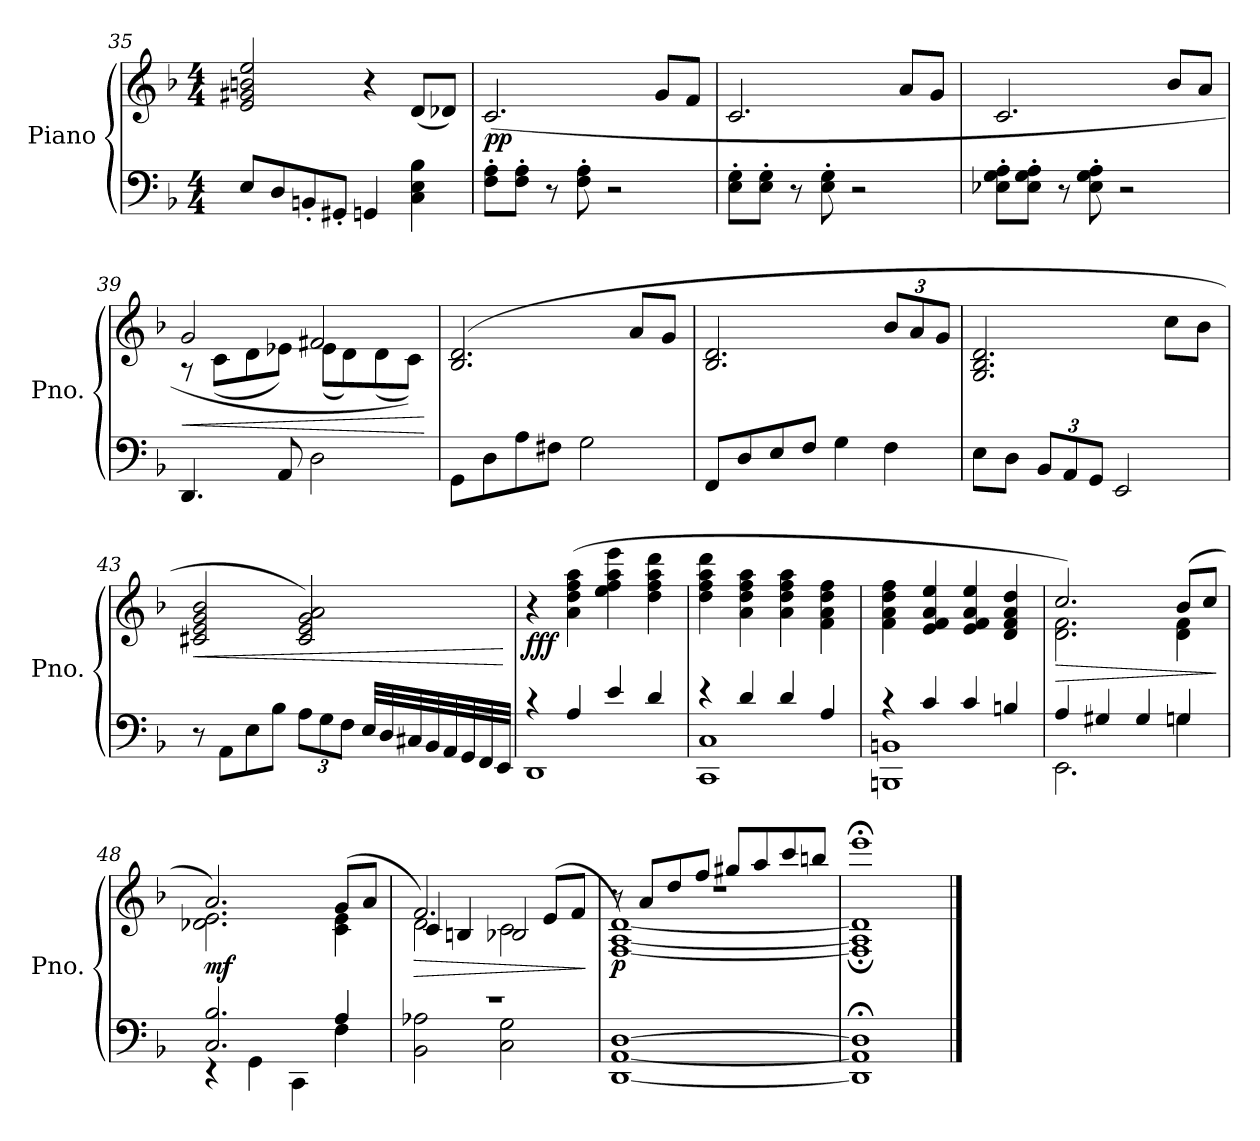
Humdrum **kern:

**kern	**kern	**dynam
*part1	*part1	*part1
*staff2	*staff1	*staff1/2
*I"Piano	*	*
*I'Pno.	*	*
*clefF4	*clefG2	*
*k[b-]	*k[b-]	*
*M4/4	*M4/4	*
=35	=35	=35
8E/L	2e/ 2g#X/ 2bn/ 2ee/	.
8D/	.	.
8BBn'/	.	.
8GG#X'/J	.	.
4GGn/	4r	.
4C\ 4E\ 4B-\	(8d/L	.
.	8d-X/J)	.
=36	=36	=36
!	!	!LO:DY:b
8F\' 8A\'L	(2.c/	pp
8F\' 8A\'J	.	.
8r	.	.
8F\' 8A\'	.	.
2r	.	.
.	8g/L	.
.	8f/J	.
=37	=37	=37
8E\' 8G\'L	2.c/	.
8E\' 8G\'J	.	.
8r	.	.
8E\' 8G\'	.	.
2r	.	.
.	8a/L	.
.	8g/J	.
!!LO:LB:g=z
=38	=38	=38
8E-X\' 8G\' 8A\'L	2.c/	.
8E-\' 8G\' 8A\'J	.	.
8r	.	.
8E-\' 8G\' 8A\'	.	.
2r	.	.
.	8b-/L	.
.	8a/J	.
=39	=39	=39
!	!	!LO:HP:b
*	*^	*
4.DD/	2g/	8r	<
.	.	(8c\L	.
.	.	8d\	.
8AA/	.	8e-X\J)	.
2D\	2f#X/	(8e-\L	.
.	.	8d\)	.
.	.	(8d\	.
.	.	8c\J))	.
*	*v	*v	*
.	.	[
=40	=40	=40
8GG\L	(2.B-/ 2.d/	.
8D\	.	.
8A\	.	.
8F#X\J	.	.
2G\	.	.
.	8a/L	.
.	8g/J	.
!!LO:LB:g=z
=41	=41	=41
8FF/L	2.B-/ 2.d/	.
8D/	.	.
8E/	.	.
8F/J	.	.
4G\	.	.
*	*Xbrackettup	*
4F\	12b-/L	.
.	12a/	.
.	12g/J	.
=42	=42	=42
8E\L	2.G/ 2.B-/ 2.d/	.
8D\J	.	.
*Xbrackettup	*	*
12BB-/L	.	.
12AA/	.	.
12GG/J	.	.
2EE/	.	.
.	8cc\L	.
.	8b-\J	.
=43	=43	=43
!	!	!LO:HP:b
8r	2c#X/ 2e/ 2g/ 2b-/	<
8AA\L	.	.
8E\	.	.
8B-\J	.	.
12A\L	2c#/ 2e/ 2g/ 2a/)	.
12G\	.	.
12F\J	.	.
32E/LLL	.	.
32D/	.	.
32C#X/	.	.
32BB-/	.	.
32AA/	.	.
32GG/	.	.
32FF/	.	.
32EE/JJJ	.	.
.	.	[
=44	=44	=44
*^	*	*
!	!	!	!LO:DY:b
4r	1DD	4r	fff
4A/	.	(4a\ 4dd\ 4ff\ 4aa\	.
4e/	.	4ee\ 4ff\ 4aa\ 4eee\	.
4d/	.	4dd\ 4ff\ 4aa\ 4ddd\	.
!!LO:PB:g=z
=45	=45	=45	=45
4r	1CC 1C	4dd\ 4ff\ 4aa\ 4ddd\	.
4d/	.	4a\ 4dd\ 4ff\ 4aa\	.
4d/	.	4a\ 4dd\ 4ff\ 4aa\	.
4A/	.	4f\ 4a\ 4dd\ 4ff\	.
=46	=46	=46	=46
4r	1BBBn 1BBn	4f\ 4a\ 4dd\ 4ff\	.
4c/	.	4e/ 4f/ 4a/ 4ee/	.
4c/	.	4e/ 4f/ 4a/ 4ee/	.
4Bn/	.	4d/ 4f/ 4a/ 4dd/	.
=47	=47	=47	=47
!	!	!	!LO:HP:b
*	*	*^	*
4A/	2.EE\	2.cc/)	2.d\ 2.f\	>
4G#X/	.	.	.	.
4G#/	.	.	.	.
4Gn/	4G\	(8b-/L	4d\ 4f\	.
.	.	8cc/J	.	.
*v	*v	*	*	*
*	*v	*v	*
.	.	]
=48	=48	=48
*^	*^	*
!	!	!	!	!LO:DY:b
2.C/ 2.B-/	4r	2.a/)	2.d-X\ 2.e\	mf
.	4GG\	.	.	.
.	4CC\	.	.	.
4A/	4F\	(8g/L	4c\ 4e\	.
.	.	8a/J	.	.
*	*	*v	*v	*
=49	=49	=49	=49
!	!	!	!LO:HP:b
*	*	*^	*
*	*	*	*^	*
1r	2BB-\ 2A-X\	2.f/)	2d\	4c/	>
.	.	.	.	4Bn/	.
.	2C\ 2G\	.	2c\	2B-X/	.
.	.	(8e/L	.	.	.
.	.	8f/J	.	.	.
*v	*v	*	*	*	*
*	*v	*v	*v	*
.	.	]
!!LO:LB:g=z
=50	=50	=50
*	*^	*
*	*	*^	*
!	!	!	!	!LO:DY:b
[1DD [1AA [1D	8r	[1F [1A [1d)	1r	p
.	8a/L	.	.	.
.	8dd/	.	.	.
.	8ff/J	.	.	.
.	8gg#X/L	.	.	.
.	8aa/	.	.	.
.	8ccc/	.	.	.
.	8bbn/J	.	.	.
*	*	*v	*v	*
=51	=51	=51	=51
1DD]; 1AA]; 1D];	1eee;<	1F]; 1A]; 1d];	.
*	*v	*v	*
==	==	==
*-	*-	*-
